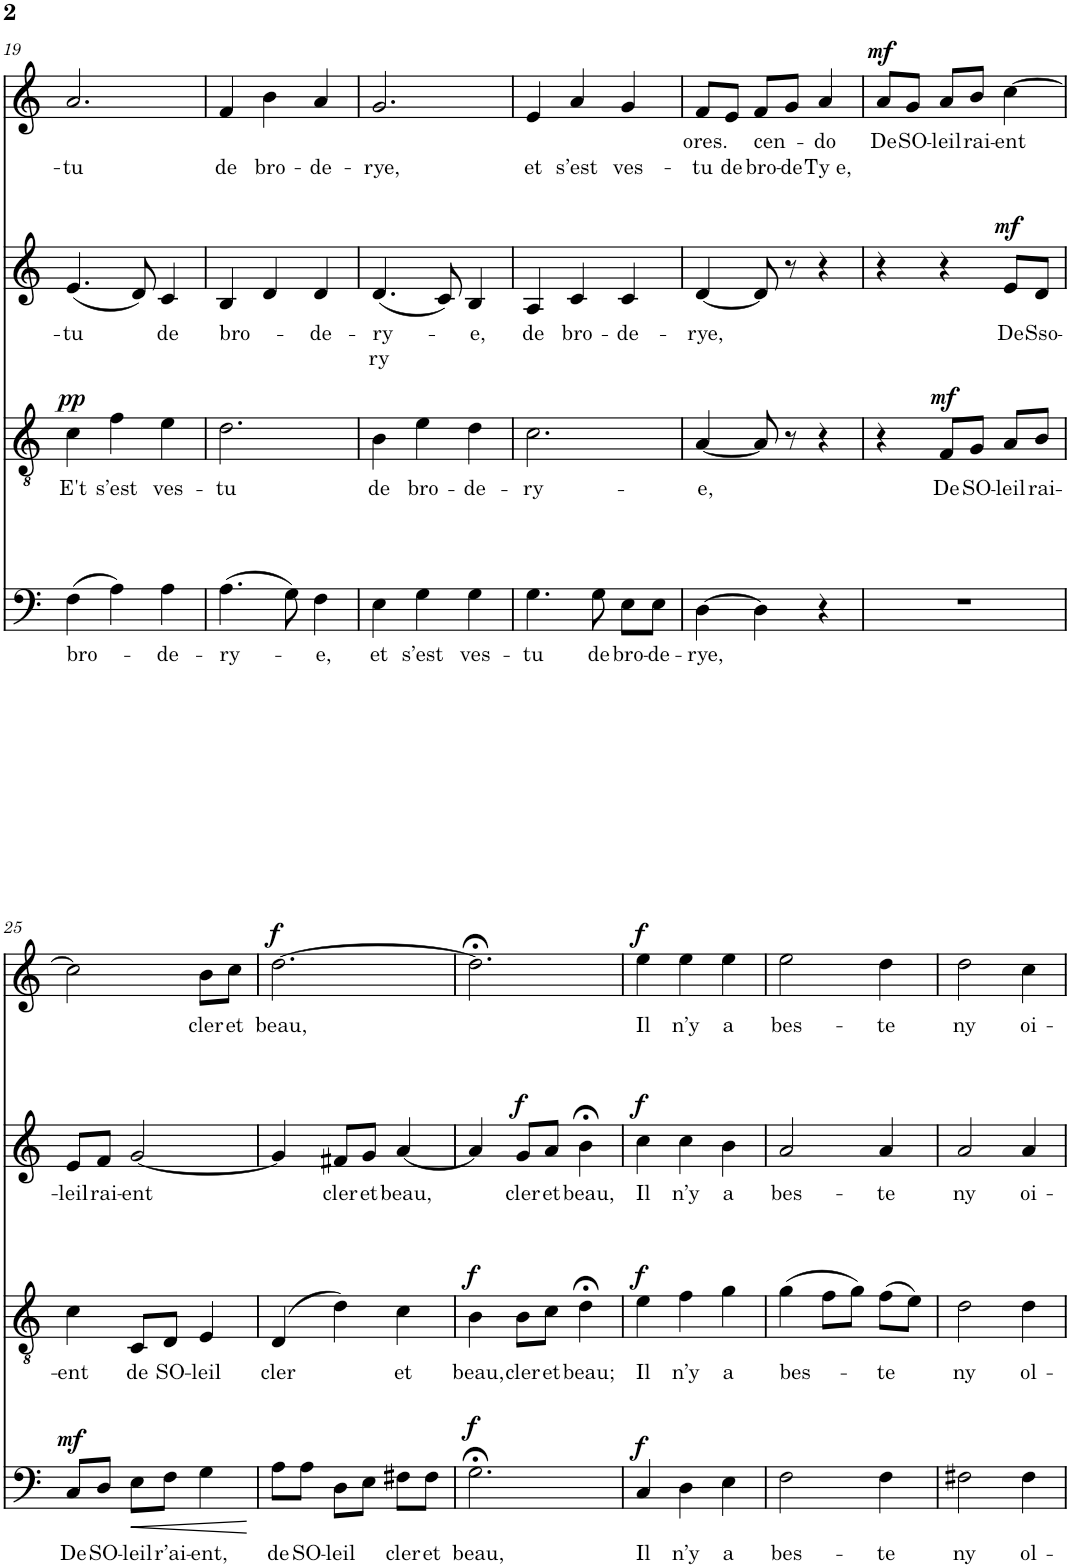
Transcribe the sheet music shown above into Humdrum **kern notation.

**kern	**text	**dynam	**kern	**text	**dynam	**kern	**text	**text	**dynam	**kern	**text	**text	**dynam
*part4	*part4	*part4	*part3	*part3	*part3	*part2	*part2	*part2	*part2	*part1	*part1	*part1	*part1
*staff4	*staff4	*staff4	*staff3	*staff3	*staff3	*staff2	*staff2	*staff2	*staff2	*staff1	*staff1	*staff1	*staff1
*I"BASSO	*	*	*I"TENORE	*	*	*I"ALTO	*	*	*	*I"SOPRANO	*	*	*
!!LO:PB:g=z
*clefF4	*	*	*clefGv2	*	*	*clefG2	*	*	*	*clefG2	*	*	*
*k[]	*	*	*k[]	*	*	*k[]	*	*	*	*k[]	*	*	*
*M3/4	*	*	*M3/4	*	*	*M3/4	*	*	*	*M3/4	*	*	*
=19	=19	=19	=19	=19	=19	=19	=19	=19	=19	=19	=19	=19	=19
!	!LO:LY:b	!	!	!LO:LY:b	!LO:DY:a	!	!LO:LY:b	!	!	!	!	!LO:LY:b	!
(>4F\	bro-	.	4c\	E't	pp	(<4.e/	-tu	.	.	2.a/	.	-tu	.
!	!	!	!	!LO:LY:b	!	!	!	!	!	!	!	!	!
4A\)	.	.	4f\	s’est	.	.	.	.	.	.	.	.	.
.	.	.	.	.	.	8d/)	.	.	.	.	.	.	.
!	!LO:LY:b	!	!	!LO:LY:b	!	!	!LO:LY:b	!	!	!	!	!	!
4A\	de-	.	4e\	ves-	.	4c/	de	.	.	.	.	.	.
=20	=20	=20	=20	=20	=20	=20	=20	=20	=20	=20	=20	=20	=20
!	!LO:LY:b	!	!	!LO:LY:b	!	!	!LO:LY:b	!	!	!	!	!LO:LY:b	!
(>4.A\	-ry-	.	2.d\	-tu	.	4B/	bro-	.	.	4f/	.	de	.
!	!	!	!	!	!	!	!	!	!	!	!	!LO:LY:b	!
.	.	.	.	.	.	4d/	.	.	.	4b\	.	bro-	.
8G\)	.	.	.	.	.	.	.	.	.	.	.	.	.
!	!LO:LY:b	!	!	!	!	!	!LO:LY:b	!	!	!	!	!LO:LY:b	!
4F\	e,	.	.	.	.	4d/	de-	.	.	4a/	.	-de-	.
=21	=21	=21	=21	=21	=21	=21	=21	=21	=21	=21	=21	=21	=21
!	!LO:LY:b	!	!	!LO:LY:b	!	!	!LO:LY:b	!LO:LY:b	!	!	!	!LO:LY:b	!
4E\	et	.	4B\	de	.	(<4.d/	-ry-	ry	.	2.g/	.	-rye,	.
!	!LO:LY:b	!	!	!LO:LY:b	!	!	!	!	!	!	!	!	!
4G\	s’est	.	4e\	bro-	.	.	.	.	.	.	.	.	.
.	.	.	.	.	.	8c/)	.	.	.	.	.	.	.
!	!LO:LY:b	!	!	!LO:LY:b	!	!	!LO:LY:b	!	!	!	!	!	!
4G\	ves-	.	4d\	-de-	.	4B/	e,	.	.	.	.	.	.
=22	=22	=22	=22	=22	=22	=22	=22	=22	=22	=22	=22	=22	=22
!	!LO:LY:b	!	!	!LO:LY:b	!	!	!LO:LY:b	!	!	!	!	!LO:LY:b	!
4.G\	-tu	.	2.c\	-ry-	.	4A/	de	.	.	4e/	.	et	.
!	!	!	!	!	!	!	!LO:LY:b	!	!	!	!	!LO:LY:b	!
.	.	.	.	.	.	4c/	bro-	.	.	4a/	.	s’est	.
!	!LO:LY:b	!	!	!	!	!	!	!	!	!	!	!	!
8G\	de	.	.	.	.	.	.	.	.	.	.	.	.
!	!LO:LY:b	!	!	!	!	!	!LO:LY:b	!	!	!	!	!LO:LY:b	!
8E\L	bro-	.	.	.	.	4c/	-de-	.	.	4g/	.	ves-	.
!	!LO:LY:b	!	!	!	!	!	!	!	!	!	!	!	!
8E\J	-de-	.	.	.	.	.	.	.	.	.	.	.	.
=23	=23	=23	=23	=23	=23	=23	=23	=23	=23	=23	=23	=23	=23
!	!LO:LY:b	!	!	!LO:LY:b	!	!	!LO:LY:b	!	!	!	!LO:LY:b	!LO:LY:b	!
[4D\	-rye,	.	[4A/	-e,	.	[4d/	-rye,	.	.	8f/L	ores.	-tu	.
!	!	!	!	!	!	!	!	!	!	!	!	!LO:LY:b	!
.	.	.	.	.	.	.	.	.	.	8e/J	.	de	.
!	!	!	!	!	!	!	!	!	!	!	!LO:LY:b	!LO:LY:b	!
4D\]	.	.	8A/]	.	.	8d/]	.	.	.	8f/L	cen-	bro-	.
!	!	!	!	!	!	!	!	!	!	!	!	!LO:LY:b	!
.	.	.	8r	.	.	8r	.	.	.	8g/J	.	-de	.
!	!	!	!	!	!	!	!	!	!	!	!LO:LY:b	!LO:LY:b	!
4r	.	.	4r	.	.	4r	.	.	.	4a/	do	Ty e,	.
=24	=24	=24	=24	=24	=24	=24	=24	=24	=24	=24	=24	=24	=24
!	!	!	!	!	!	!	!	!	!	!	!LO:LY:b	!	!LO:DY:a
2.r	.	.	4r	.	.	4r	.	.	.	8a/L	De	.	mf
!	!	!	!	!	!	!	!	!	!	!	!LO:LY:b	!	!
.	.	.	.	.	.	.	.	.	.	8g/J	SO-	.	.
!	!	!	!	!LO:LY:b	!LO:DY:a	!	!	!	!	!	!LO:LY:b	!	!
.	.	.	8F/L	De	mf	4r	.	.	.	8a/L	-leil	.	.
!	!	!	!	!LO:LY:b	!	!	!	!	!	!	!LO:LY:b	!	!
.	.	.	8G/J	SO-	.	.	.	.	.	8b/J	rai-	.	.
!	!	!	!	!LO:LY:b	!	!	!LO:LY:b	!	!LO:DY:a	!	!LO:LY:b	!	!
.	.	.	8A/L	-leil	.	8e/L	De	.	mf	[4cc\	-ent	.	.
!	!	!	!	!LO:LY:b	!	!	!LO:LY:b	!	!	!	!	!	!
.	.	.	8B/J	rai-	.	8d/J	Sso-	.	.	.	.	.	.
!!LO:LB:g=z
=25	=25	=25	=25	=25	=25	=25	=25	=25	=25	=25	=25	=25	=25
!	!LO:LY:b	!LO:DY:a	!	!LO:LY:b	!	!	!LO:LY:b	!	!	!	!	!	!
8C/L	De	mf	4c\	-ent	.	8e/L	-leil	.	.	2cc\]	.	.	.
!	!LO:LY:b	!	!	!	!	!	!LO:LY:b	!	!	!	!	!	!
8D/J	SO-	.	.	.	.	8f/J	rai-	.	.	.	.	.	.
!	!LO:LY:b	!LO:HP:b	!	!LO:LY:b	!	!	!LO:LY:b	!	!	!	!	!	!
8E\L	-leil	<	8C/L	de	.	[2g/	-ent	.	.	.	.	.	.
!	!LO:LY:b	!	!	!LO:LY:b	!	!	!	!	!	!	!	!	!
8F\J	r’ai-	.	8D/J	SO-	.	.	.	.	.	.	.	.	.
!	!LO:LY:b	!	!	!LO:LY:b	!	!	!	!	!	!	!LO:LY:b	!	!
4G\	-ent,	.	4E/	-leil	.	.	.	.	.	8b\L	cler	.	.
!	!	!	!	!	!	!	!	!	!	!	!LO:LY:b	!	!
.	.	.	.	.	.	.	.	.	.	8cc\J	et	.	.
.	.	[	.	.	.	.	.	.	.	.	.	.	.
=26	=26	=26	=26	=26	=26	=26	=26	=26	=26	=26	=26	=26	=26
!	!LO:LY:b	!	!	!LO:LY:b	!	!	!	!	!	!	!LO:LY:b	!	!LO:DY:a
8A\L	de	.	(>4D/	cler	.	4g/]	.	.	.	[2.dd\	beau,	.	f
!	!LO:LY:b	!	!	!	!	!	!	!	!	!	!	!	!
8A\J	SO-	.	.	.	.	.	.	.	.	.	.	.	.
!	!LO:LY:b	!	!	!	!	!	!LO:LY:b	!	!	!	!	!	!
8D\L	-leil	.	4d\)	.	.	8f#X/L	cler	.	.	.	.	.	.
!	!	!	!	!	!	!	!LO:LY:b	!	!	!	!	!	!
8E\J	.	.	.	.	.	8g/J	et	.	.	.	.	.	.
!	!LO:LY:b	!	!	!LO:LY:b	!	!	!LO:LY:b	!	!	!	!	!	!
8F#X\L	cler	.	4c\	et	.	[4a/	beau,	.	.	.	.	.	.
!	!LO:LY:b	!	!	!	!	!	!	!	!	!	!	!	!
8F#\J	et	.	.	.	.	.	.	.	.	.	.	.	.
=27	=27	=27	=27	=27	=27	=27	=27	=27	=27	=27	=27	=27	=27
!	!LO:LY:b	!LO:DY:a	!	!LO:LY:b	!LO:DY:a	!	!	!	!	!	!	!	!
2.G;<\	beau,	f	4B\	beau,	f	4a/]	.	.	.	2.dd;<\]	.	.	.
!	!	!	!	!LO:LY:b	!	!	!LO:LY:b	!	!LO:DY:a	!	!	!	!
.	.	.	8B\L	cler	.	8g/L	cler	.	f	.	.	.	.
!	!	!	!	!LO:LY:b	!	!	!LO:LY:b	!	!	!	!	!	!
.	.	.	8c\J	et	.	8a/J	et	.	.	.	.	.	.
!	!	!	!	!LO:LY:b	!	!	!LO:LY:b	!	!	!	!	!	!
.	.	.	4d;<\	beau;	.	4b;<\	beau,	.	.	.	.	.	.
=28	=28	=28	=28	=28	=28	=28	=28	=28	=28	=28	=28	=28	=28
!	!LO:LY:b	!LO:DY:a	!	!LO:LY:b	!LO:DY:a	!	!LO:LY:b	!	!LO:DY:a	!	!LO:LY:b	!	!LO:DY:a
4C/	Il	f	4e\	Il	f	4cc\	Il	.	f	4ee\	Il	.	f
!	!LO:LY:b	!	!	!LO:LY:b	!	!	!LO:LY:b	!	!	!	!LO:LY:b	!	!
4D\	n’y	.	4f\	n’y	.	4cc\	n’y	.	.	4ee\	n’y	.	.
!	!LO:LY:b	!	!	!LO:LY:b	!	!	!LO:LY:b	!	!	!	!LO:LY:b	!	!
4E\	a	.	4g\	a	.	4b\	a	.	.	4ee\	a	.	.
=29	=29	=29	=29	=29	=29	=29	=29	=29	=29	=29	=29	=29	=29
!	!LO:LY:b	!	!	!LO:LY:b	!	!	!LO:LY:b	!	!	!	!LO:LY:b	!	!
2F\	bes-	.	(>4g\	bes-	.	2a/	bes-	.	.	2ee\	bes-	.	.
.	.	.	8f\L	.	.	.	.	.	.	.	.	.	.
.	.	.	8g\J)	.	.	.	.	.	.	.	.	.	.
!	!LO:LY:b	!	!	!LO:LY:b	!	!	!LO:LY:b	!	!	!	!LO:LY:b	!	!
4F\	-te	.	(>8f\L	te	.	4a/	-te	.	.	4dd\	-te	.	.
.	.	.	8e\J)	.	.	.	.	.	.	.	.	.	.
=30	=30	=30	=30	=30	=30	=30	=30	=30	=30	=30	=30	=30	=30
!	!LO:LY:b	!	!	!LO:LY:b	!	!	!LO:LY:b	!	!	!	!LO:LY:b	!	!
2F#X\	ny	.	2d\	ny	.	2a/	ny	.	.	2dd\	ny	.	.
!	!LO:LY:b	!	!	!LO:LY:b	!	!	!LO:LY:b	!	!	!	!LO:LY:b	!	!
4F#\	ol-	.	4d\	ol-	.	4a/	oi-	.	.	4cc\	oi-	.	.
=	=	=	=	=	=	=	=	=	=	=	=	=	=
*-	*-	*-	*-	*-	*-	*-	*-	*-	*-	*-	*-	*-	*-
